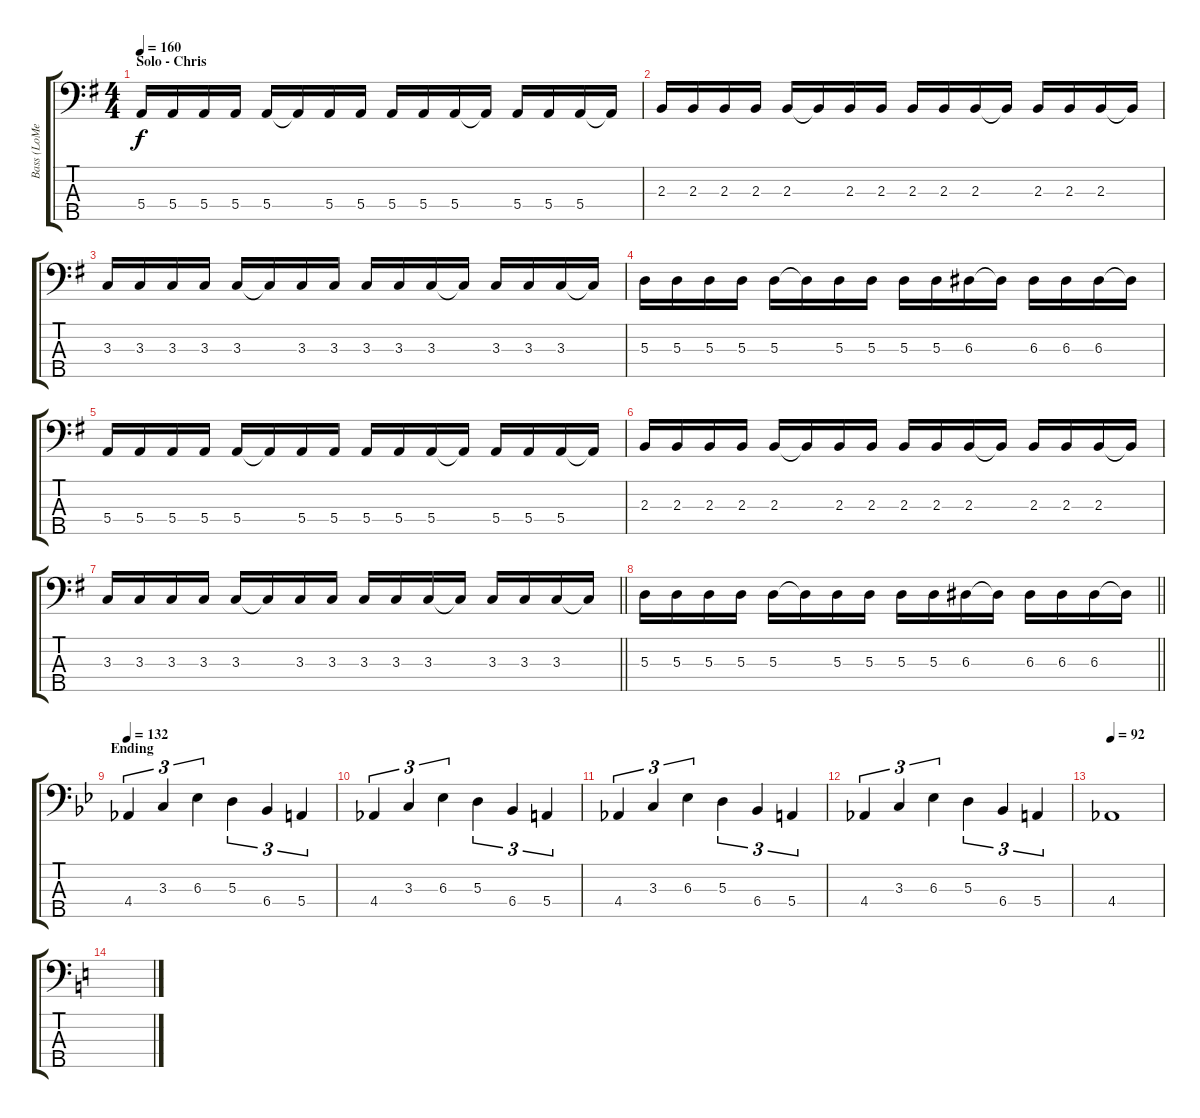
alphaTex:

\track ("Bass (LoMenzo)" "Bass (LoMe") {instrument electricbasspick}
\staff {score tabs}
\tuning (G2 D2 A1 E1 B0) {hide}
\ts (4 4)
\section ("" "Solo - Chris")
\tempo 160
\clef f4
\ks g
5.4.16{dy f} 5.4.16 5.4.16 5.4.16 5.4.16 5.4{t}.16 5.4.16 5.4.16 5.4.16 5.4.16 5.4.16 5.4{t}.16 5.4.16 5.4.16 5.4.16 5.4{t}.16 |
2.3.16 2.3.16 2.3.16 2.3.16 2.3.16 2.3{t}.16 2.3.16 2.3.16 2.3.16 2.3.16 2.3.16 2.3{t}.16 2.3.16 2.3.16 2.3.16 2.3{t}.16 |
3.3.16 3.3.16 3.3.16 3.3.16 3.3.16 3.3{t}.16 3.3.16 3.3.16 3.3.16 3.3.16 3.3.16 3.3{t}.16 3.3.16 3.3.16 3.3.16 3.3{t}.16 |
5.3.16 5.3.16 5.3.16 5.3.16 5.3.16 5.3{t}.16 5.3.16 5.3.16 5.3.16 5.3.16 6.3.16 6.3{t}.16 6.3.16 6.3.16 6.3.16 6.3{t}.16 |
5.4.16 5.4.16 5.4.16 5.4.16 5.4.16 5.4{t}.16 5.4.16 5.4.16 5.4.16 5.4.16 5.4.16 5.4{t}.16 5.4.16 5.4.16 5.4.16 5.4{t}.16 |
2.3.16 2.3.16 2.3.16 2.3.16 2.3.16 2.3{t}.16 2.3.16 2.3.16 2.3.16 2.3.16 2.3.16 2.3{t}.16 2.3.16 2.3.16 2.3.16 2.3{t}.16 |
\barLineRight lightlight
3.3.16 3.3.16 3.3.16 3.3.16 3.3.16 3.3{t}.16 3.3.16 3.3.16 3.3.16 3.3.16 3.3.16 3.3{t}.16 3.3.16 3.3.16 3.3.16 3.3{t}.16 |
\barLineRight lightlight
5.3.16 5.3.16 5.3.16 5.3.16 5.3.16 5.3{t}.16 5.3.16 5.3.16 5.3.16 5.3.16 6.3.16 6.3{t}.16 6.3.16 6.3.16 6.3.16 6.3{t}.16 |
\section ("" "Ending")
\tempo 132
\ks bb
4.4.4{tu (3 2)} 3.3.4{tu (3 2)} 6.3.4{tu (3 2)} 5.3.4{tu (3 2)} 6.4.4{tu (3 2)} 5.4.4{tu (3 2)} |
4.4.4{tu (3 2)} 3.3.4{tu (3 2)} 6.3.4{tu (3 2)} 5.3.4{tu (3 2)} 6.4.4{tu (3 2)} 5.4.4{tu (3 2)} |
4.4.4{tu (3 2)} 3.3.4{tu (3 2)} 6.3.4{tu (3 2)} 5.3.4{tu (3 2)} 6.4.4{tu (3 2)} 5.4.4{tu (3 2)} |
4.4.4{tu (3 2)} 3.3.4{tu (3 2)} 6.3.4{tu (3 2)} 5.3.4{tu (3 2)} 6.4.4{tu (3 2)} 5.4.4{tu (3 2)} |
\tempo 92
4.4.1 |
\ks c
